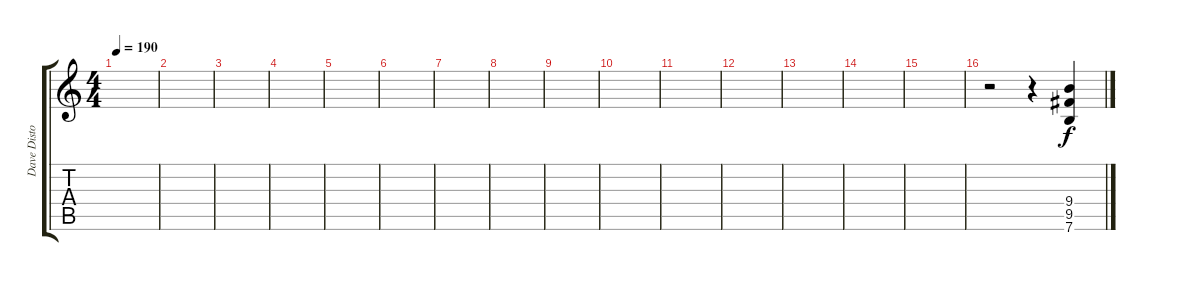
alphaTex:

\track ("Dave Distortion" "Dave Disto") {instrument distortionguitar}
\staff {score tabs}
\tuning (E4 B3 G3 D3 A2 E2) {hide}
\ts (4 4)
\tempo 190
\tempo 95
\tempo 190
\clef g2
\ks c
|
|
|
|
|
|
|
|
|
|
|
|
|
|
|
r.2 r.4 (9.4 9.5 7.6).4
